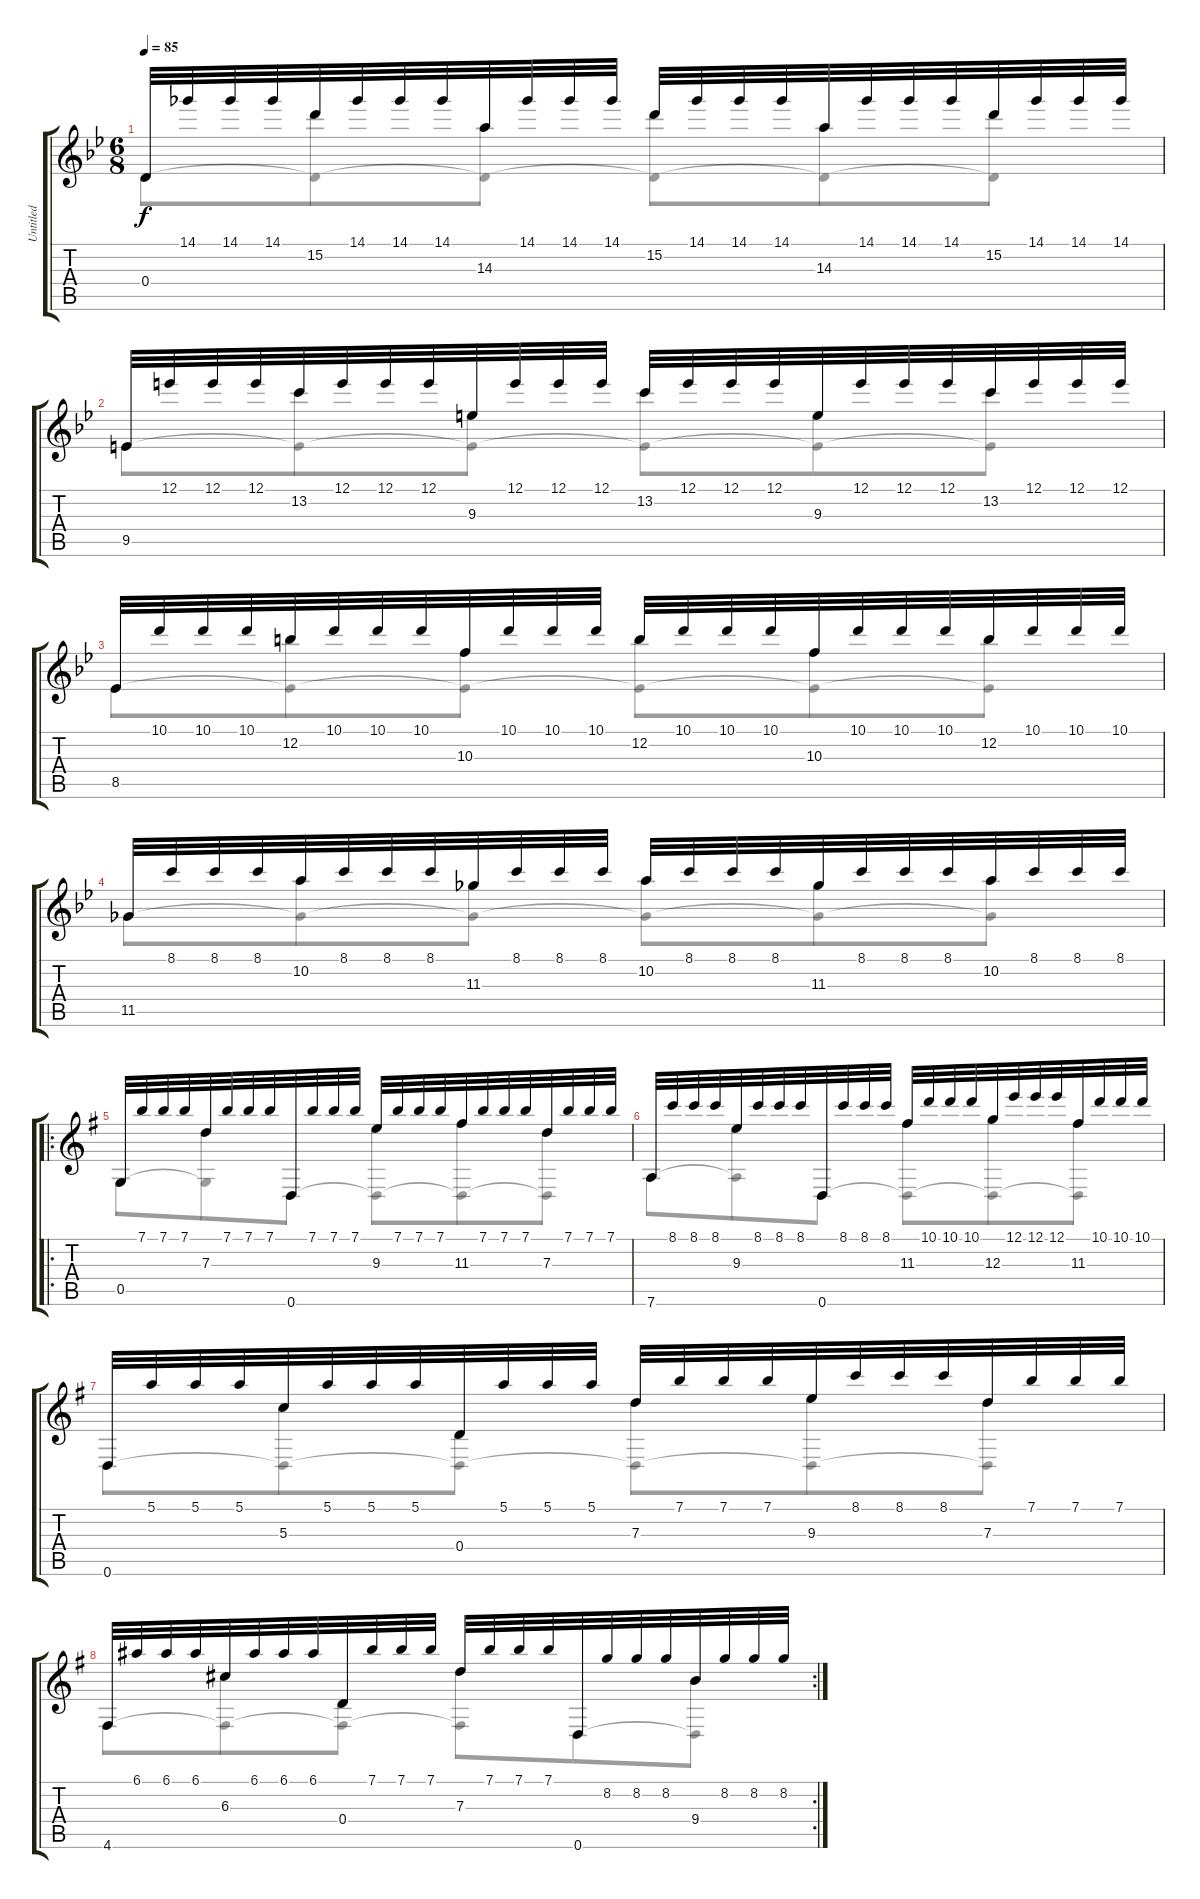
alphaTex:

\track ("Untitled" "Untitled") {instrument acousticguitarnylon}
\staff {score tabs}
\tuning (E4 B3 G3 D3 G2 D2) {hide}
\voice
\ts (6 8)
\tempo 85
\clef g2
\ks bb
0.4.32{dy f} 14.1.32 14.1.32 14.1.32 15.2.32 14.1.32 14.1.32 14.1.32 14.3.32 14.1.32 14.1.32 14.1.32 15.2.32 14.1.32 14.1.32 14.1.32 14.3.32 14.1.32 14.1.32 14.1.32 15.2.32 14.1.32 14.1.32 14.1.32 |
9.5.32 12.1.32 12.1.32 12.1.32 13.2.32 12.1.32 12.1.32 12.1.32 9.3.32 12.1.32 12.1.32 12.1.32 13.2.32 12.1.32 12.1.32 12.1.32 9.3.32 12.1.32 12.1.32 12.1.32 13.2.32 12.1.32 12.1.32 12.1.32 |
8.5.32 10.1.32 10.1.32 10.1.32 12.2.32 10.1.32 10.1.32 10.1.32 10.3.32 10.1.32 10.1.32 10.1.32 12.2.32 10.1.32 10.1.32 10.1.32 10.3.32 10.1.32 10.1.32 10.1.32 12.2.32 10.1.32 10.1.32 10.1.32 |
11.5.32 8.1.32 8.1.32 8.1.32 10.2.32 8.1.32 8.1.32 8.1.32 11.3.32 8.1.32 8.1.32 8.1.32 10.2.32 8.1.32 8.1.32 8.1.32 11.3.32 8.1.32 8.1.32 8.1.32 10.2.32 8.1.32 8.1.32 8.1.32 |
\ro
\ks g
0.5.32 7.1.32 7.1.32 7.1.32 7.3.32 7.1.32 7.1.32 7.1.32 0.6.32 7.1.32 7.1.32 7.1.32 9.3.32 7.1.32 7.1.32 7.1.32 11.3.32 7.1.32 7.1.32 7.1.32 7.3.32 7.1.32 7.1.32 7.1.32 |
7.6.32 8.1.32 8.1.32 8.1.32 9.3.32 8.1.32 8.1.32 8.1.32 0.6.32 8.1.32 8.1.32 8.1.32 11.3.32 10.1.32 10.1.32 10.1.32 12.3.32 12.1.32 12.1.32 12.1.32 11.3.32 10.1.32 10.1.32 10.1.32 |
0.6.32 5.1.32 5.1.32 5.1.32 5.3.32 5.1.32 5.1.32 5.1.32 0.4.32 5.1.32 5.1.32 5.1.32 7.3.32 7.1.32 7.1.32 7.1.32 9.3.32 8.1.32 8.1.32 8.1.32 7.3.32 7.1.32 7.1.32 7.1.32 |
\rc 2
4.6.32 6.1.32 6.1.32 6.1.32 6.3.32 6.1.32 6.1.32 6.1.32 0.4.32 7.1.32 7.1.32 7.1.32 7.3.32 7.1.32 7.1.32 7.1.32 0.6.32 8.2.32 8.2.32 8.2.32 9.4.32 8.2.32 8.2.32 8.2.32
\voice
\clef g2
\ottava regular
\simile none
\ks bb
0.4.8{dy f} (15.2 0.4{t}).8 (14.3 0.4{t}).8 (15.2 0.4{t}).8 (14.3 0.4{t}).8 (15.2 0.4{t}).8 |
9.5.8 (13.2 9.5{t}).8 (9.3 9.5{t}).8 (13.2 9.5{t}).8 (9.3 9.5{t}).8 (13.2 9.5{t}).8 |
8.5.8 (12.2 8.5{t}).8 (10.3 8.5{t}).8 (12.2 8.5{t}).8 (10.3 8.5{t}).8 (12.2 8.5{t}).8 |
11.5.8 (10.2 11.5{t}).8 (11.3 11.5{t}).8 (10.2 11.5{t}).8 (11.3 11.5{t}).8 (10.2 11.5{t}).8 |
\ks g
0.5.8 (7.3 0.5{t}).8 0.6.8 (9.3 0.6{t}).8 (11.3 0.6{t}).8 (7.3 0.6{t}).8 |
7.6.8 (9.3 7.6{t}).8 0.6.8 (11.3 0.6{t}).8 (12.3 0.6{t}).8 (11.3 0.6{t}).8 |
0.6.8 (5.3 0.6{t}).8 (0.4 0.6{t}).8 (7.3 0.6{t}).8 (9.3 0.6{t}).8 (7.3 0.6{t}).8 |
4.6.8 (6.3 4.6{t}).8 (0.4 4.6{t}).8 (7.3 4.6{t}).8 0.6.8 (9.4 0.6{t}).8
